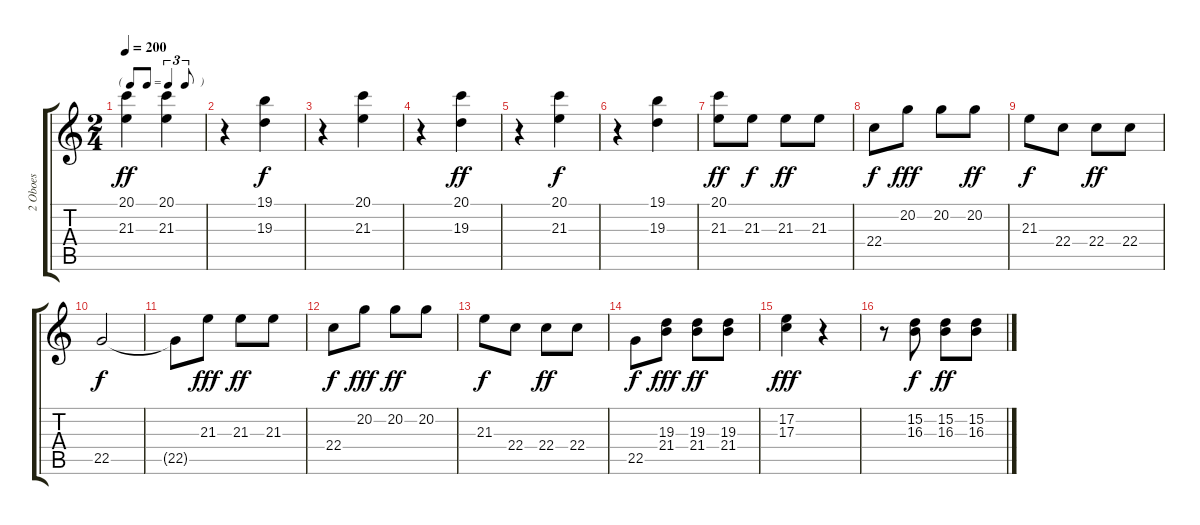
\track ("2 Oboes" "2 Oboes") {instrument oboe}
\staff {score tabs}
\tuning (E4 B3 G3 D3 A2 E2) {hide}
\ts (2 4)
\tf triplet8th
\tempo 200
\clef g2
\ks c
(20.1 21.3).4{dy ff} (20.1 21.3).4 |
r.4 (19.1 19.3).4{dy f} |
r.4 (20.1 21.3).4 |
r.4 (20.1 19.3).4{dy ff} |
r.4 (20.1 21.3).4{dy f} |
r.4 (19.1 19.3).4 |
(20.1 21.3).8{dy ff} 21.3.8{dy f} 21.3.8{dy ff} 21.3.8 |
22.4.8{dy f} 20.2.8{dy fff} 20.2.8 20.2.8{dy ff} |
21.3.8{dy f} 22.4.8 22.4.8{dy ff} 22.4.8 |
22.5.2{dy f} |
22.5{t}.8 21.3.8{dy fff} 21.3.8{dy ff} 21.3.8 |
22.4.8{dy f} 20.2.8{dy fff} 20.2.8{dy ff} 20.2.8 |
21.3.8{dy f} 22.4.8 22.4.8{dy ff} 22.4.8 |
22.5.8{dy f} (19.3 21.4).8{dy fff} (19.3 21.4).8{dy ff} (19.3 21.4).8 |
(17.2 17.3).4{dy fff} r.4 |
r.8 (15.2 16.3).8{dy f} (15.2 16.3).8{dy ff} (15.2 16.3).8
